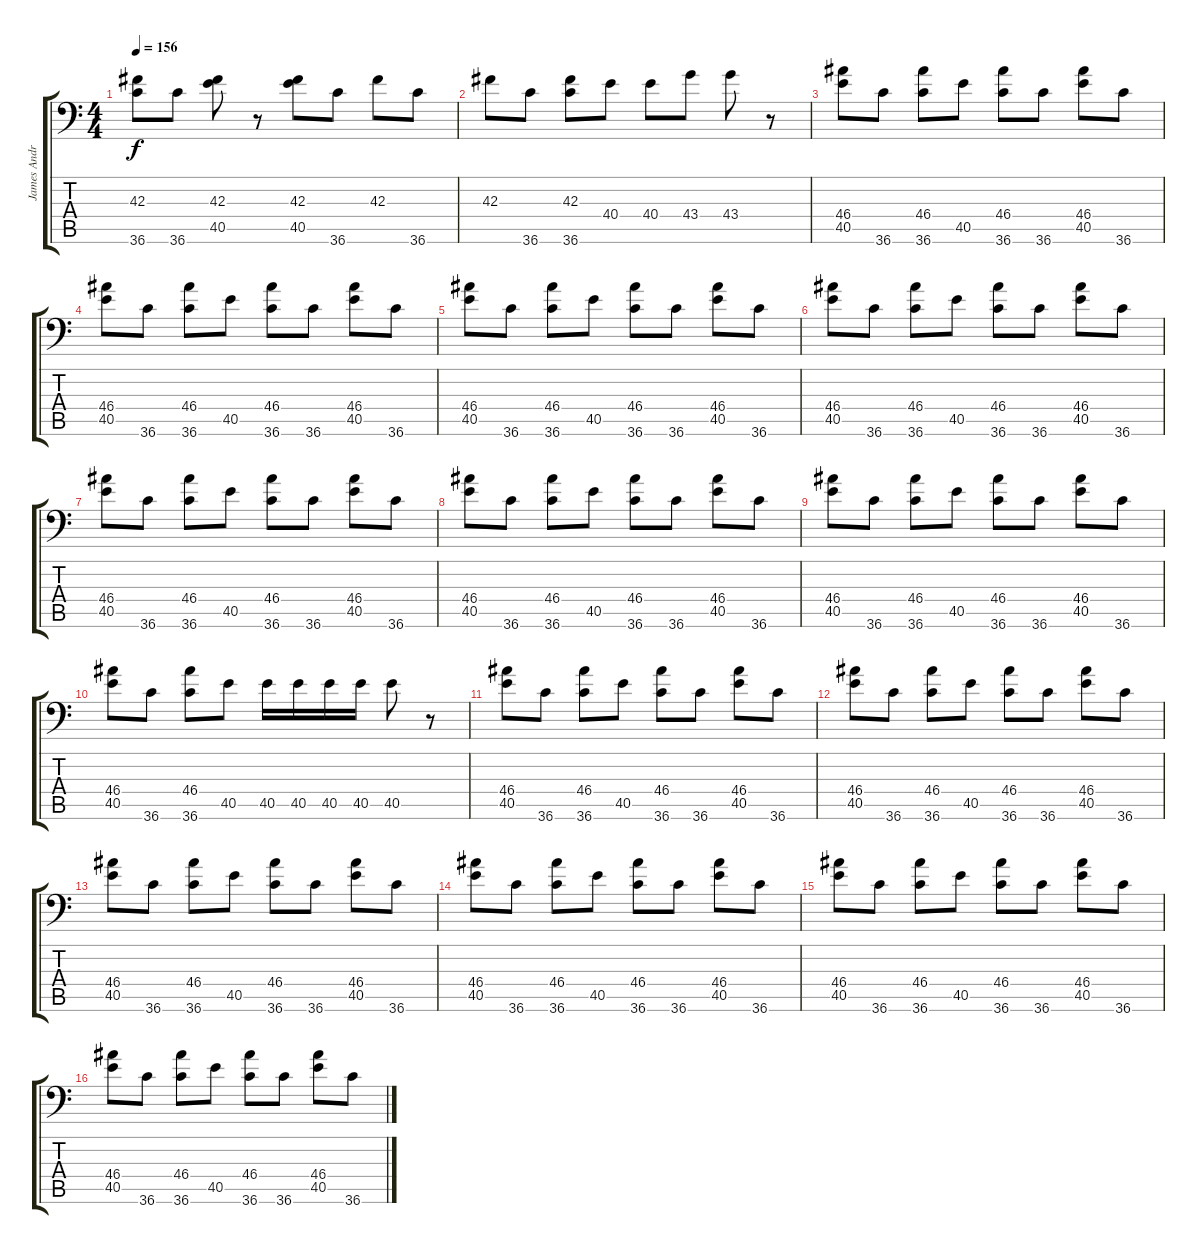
\track ("James Andrews" "James Andr") {instrument acousticgrandpiano}
\staff {score tabs}
\tuning (C-1 C-1 C-1 C-1 C-1 C-1) {hide}
\ts (4 4)
\tempo 156
\clef f4
\ks c
(42.3 36.6).8{dy f} 36.6.8 (42.3 40.5).8 r.8 (42.3 40.5).8 36.6.8 42.3.8 36.6.8 |
42.3.8 36.6.8 (42.3 36.6).8 40.4.8 40.4.8 43.4.8 43.4.8 r.8 |
(46.4 40.5).8 36.6.8 (46.4 36.6).8 40.5.8 (46.4 36.6).8 36.6.8 (46.4 40.5).8 36.6.8 |
(46.4 40.5).8 36.6.8 (46.4 36.6).8 40.5.8 (46.4 36.6).8 36.6.8 (46.4 40.5).8 36.6.8 |
(46.4 40.5).8 36.6.8 (46.4 36.6).8 40.5.8 (46.4 36.6).8 36.6.8 (46.4 40.5).8 36.6.8 |
(46.4 40.5).8 36.6.8 (46.4 36.6).8 40.5.8 (46.4 36.6).8 36.6.8 (46.4 40.5).8 36.6.8 |
(46.4 40.5).8 36.6.8 (46.4 36.6).8 40.5.8 (46.4 36.6).8 36.6.8 (46.4 40.5).8 36.6.8 |
(46.4 40.5).8 36.6.8 (46.4 36.6).8 40.5.8 (46.4 36.6).8 36.6.8 (46.4 40.5).8 36.6.8 |
(46.4 40.5).8 36.6.8 (46.4 36.6).8 40.5.8 (46.4 36.6).8 36.6.8 (46.4 40.5).8 36.6.8 |
(46.4 40.5).8 36.6.8 (46.4 36.6).8 40.5.8 40.5.16 40.5.16 40.5.16 40.5.16 40.5.8 r.8 |
(46.4 40.5).8 36.6.8 (46.4 36.6).8 40.5.8 (46.4 36.6).8 36.6.8 (46.4 40.5).8 36.6.8 |
(46.4 40.5).8 36.6.8 (46.4 36.6).8 40.5.8 (46.4 36.6).8 36.6.8 (46.4 40.5).8 36.6.8 |
(46.4 40.5).8 36.6.8 (46.4 36.6).8 40.5.8 (46.4 36.6).8 36.6.8 (46.4 40.5).8 36.6.8 |
(46.4 40.5).8 36.6.8 (46.4 36.6).8 40.5.8 (46.4 36.6).8 36.6.8 (46.4 40.5).8 36.6.8 |
(46.4 40.5).8 36.6.8 (46.4 36.6).8 40.5.8 (46.4 36.6).8 36.6.8 (46.4 40.5).8 36.6.8 |
(46.4 40.5).8 36.6.8 (46.4 36.6).8 40.5.8 (46.4 36.6).8 36.6.8 (46.4 40.5).8 36.6.8
